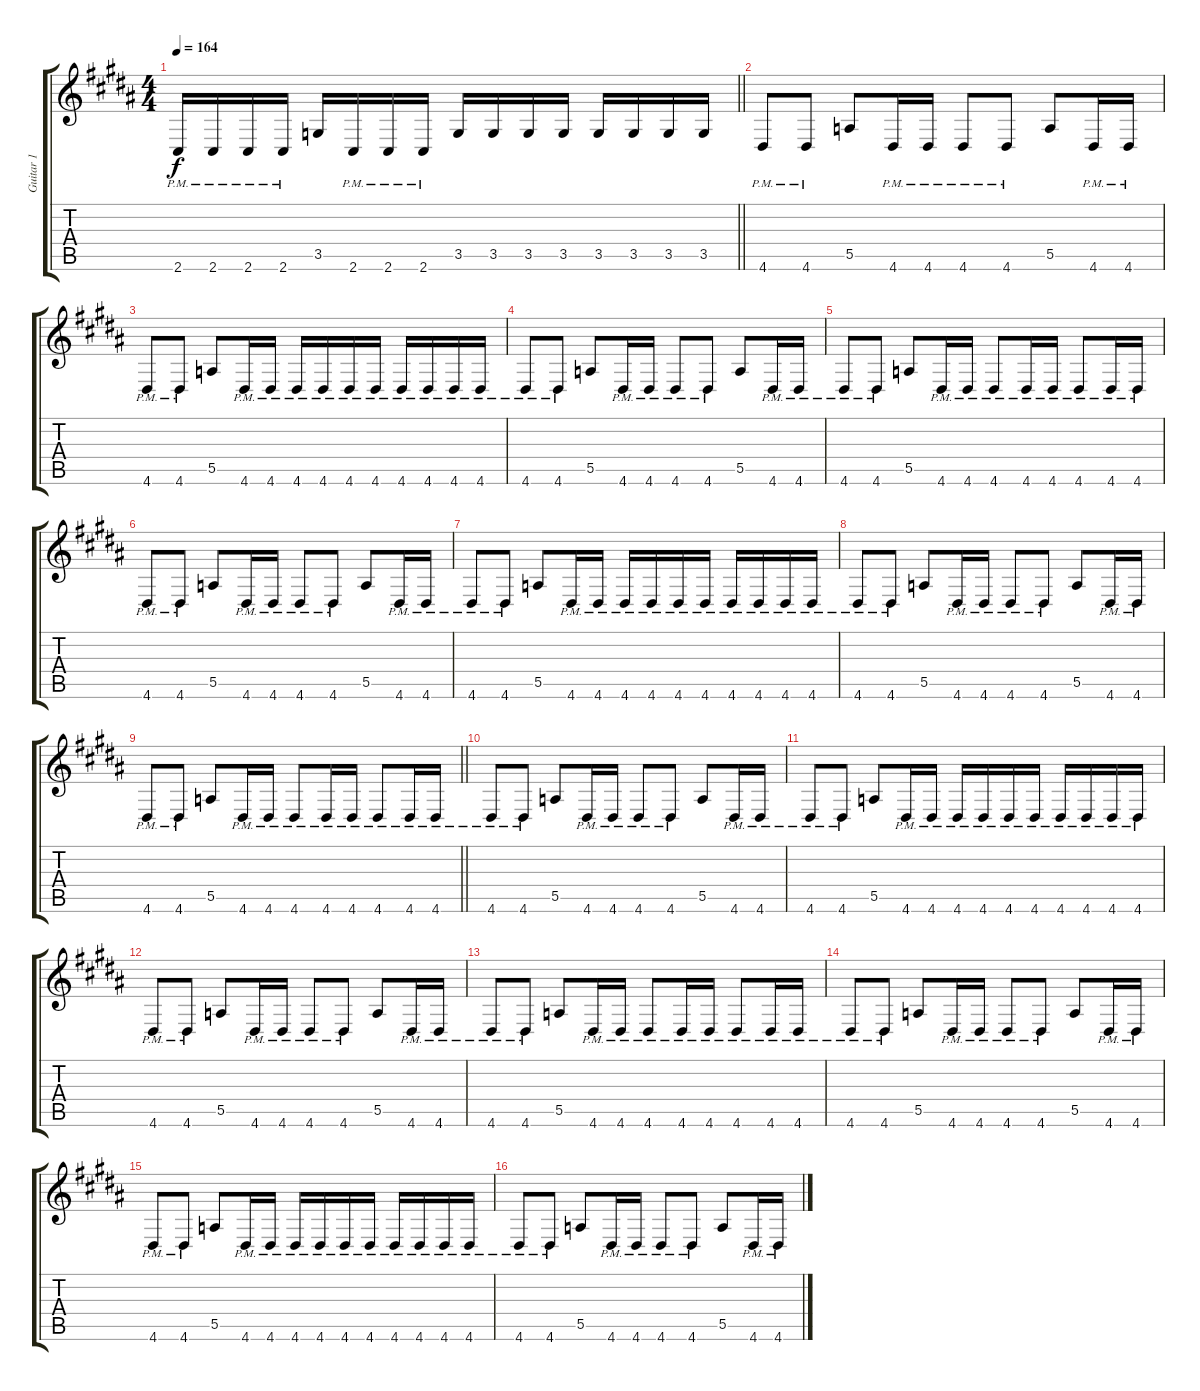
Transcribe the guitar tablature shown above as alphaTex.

\track ("Guitar 1" "Guitar 1") {instrument overdrivenguitar}
\staff {score tabs}
\tuning (B3 Gb3 D3 A2 E2 B1) {hide}
\ts (4 4)
\tempo 164
\clef g2
\barLineRight lightlight
\ks g#minor
2.6{pm}.16{dy f} 2.6{pm}.16 2.6{pm}.16 2.6{pm}.16 3.5.16 2.6{pm}.16 2.6{pm}.16 2.6{pm}.16 3.5.16 3.5.16 3.5.16 3.5.16 3.5.16 3.5.16 3.5.16 3.5.16 |
4.6{pm}.8 4.6{pm}.8 5.5.8 4.6{pm}.16 4.6{pm}.16 4.6{pm}.8 4.6{pm}.8 5.5.8 4.6{pm}.16 4.6{pm}.16 |
4.6{pm}.8 4.6{pm}.8 5.5.8 4.6{pm}.16 4.6{pm}.16 4.6{pm}.16 4.6{pm}.16 4.6{pm}.16 4.6{pm}.16 4.6{pm}.16 4.6{pm}.16 4.6{pm}.16 4.6{pm}.16 |
4.6{pm}.8 4.6{pm}.8 5.5.8 4.6{pm}.16 4.6{pm}.16 4.6{pm}.8 4.6{pm}.8 5.5.8 4.6{pm}.16 4.6{pm}.16 |
4.6{pm}.8 4.6{pm}.8 5.5.8 4.6{pm}.16 4.6{pm}.16 4.6{pm}.8 4.6{pm}.16 4.6{pm}.16 4.6{pm}.8 4.6{pm}.16 4.6{pm}.16 |
4.6{pm}.8 4.6{pm}.8 5.5.8 4.6{pm}.16 4.6{pm}.16 4.6{pm}.8 4.6{pm}.8 5.5.8 4.6{pm}.16 4.6{pm}.16 |
4.6{pm}.8 4.6{pm}.8 5.5.8 4.6{pm}.16 4.6{pm}.16 4.6{pm}.16 4.6{pm}.16 4.6{pm}.16 4.6{pm}.16 4.6{pm}.16 4.6{pm}.16 4.6{pm}.16 4.6{pm}.16 |
4.6{pm}.8 4.6{pm}.8 5.5.8 4.6{pm}.16 4.6{pm}.16 4.6{pm}.8 4.6{pm}.8 5.5.8 4.6{pm}.16 4.6{pm}.16 |
\barLineRight lightlight
4.6{pm}.8 4.6{pm}.8 5.5.8 4.6{pm}.16 4.6{pm}.16 4.6{pm}.8 4.6{pm}.16 4.6{pm}.16 4.6{pm}.8 4.6{pm}.16 4.6{pm}.16 |
4.6{pm}.8 4.6{pm}.8 5.5.8 4.6{pm}.16 4.6{pm}.16 4.6{pm}.8 4.6{pm}.8 5.5.8 4.6{pm}.16 4.6{pm}.16 |
4.6{pm}.8 4.6{pm}.8 5.5.8 4.6{pm}.16 4.6{pm}.16 4.6{pm}.16 4.6{pm}.16 4.6{pm}.16 4.6{pm}.16 4.6{pm}.16 4.6{pm}.16 4.6{pm}.16 4.6{pm}.16 |
4.6{pm}.8 4.6{pm}.8 5.5.8 4.6{pm}.16 4.6{pm}.16 4.6{pm}.8 4.6{pm}.8 5.5.8 4.6{pm}.16 4.6{pm}.16 |
4.6{pm}.8 4.6{pm}.8 5.5.8 4.6{pm}.16 4.6{pm}.16 4.6{pm}.8 4.6{pm}.16 4.6{pm}.16 4.6{pm}.8 4.6{pm}.16 4.6{pm}.16 |
4.6{pm}.8 4.6{pm}.8 5.5.8 4.6{pm}.16 4.6{pm}.16 4.6{pm}.8 4.6{pm}.8 5.5.8 4.6{pm}.16 4.6{pm}.16 |
4.6{pm}.8 4.6{pm}.8 5.5.8 4.6{pm}.16 4.6{pm}.16 4.6{pm}.16 4.6{pm}.16 4.6{pm}.16 4.6{pm}.16 4.6{pm}.16 4.6{pm}.16 4.6{pm}.16 4.6{pm}.16 |
4.6{pm}.8 4.6{pm}.8 5.5.8 4.6{pm}.16 4.6{pm}.16 4.6{pm}.8 4.6{pm}.8 5.5.8 4.6{pm}.16 4.6{pm}.16
